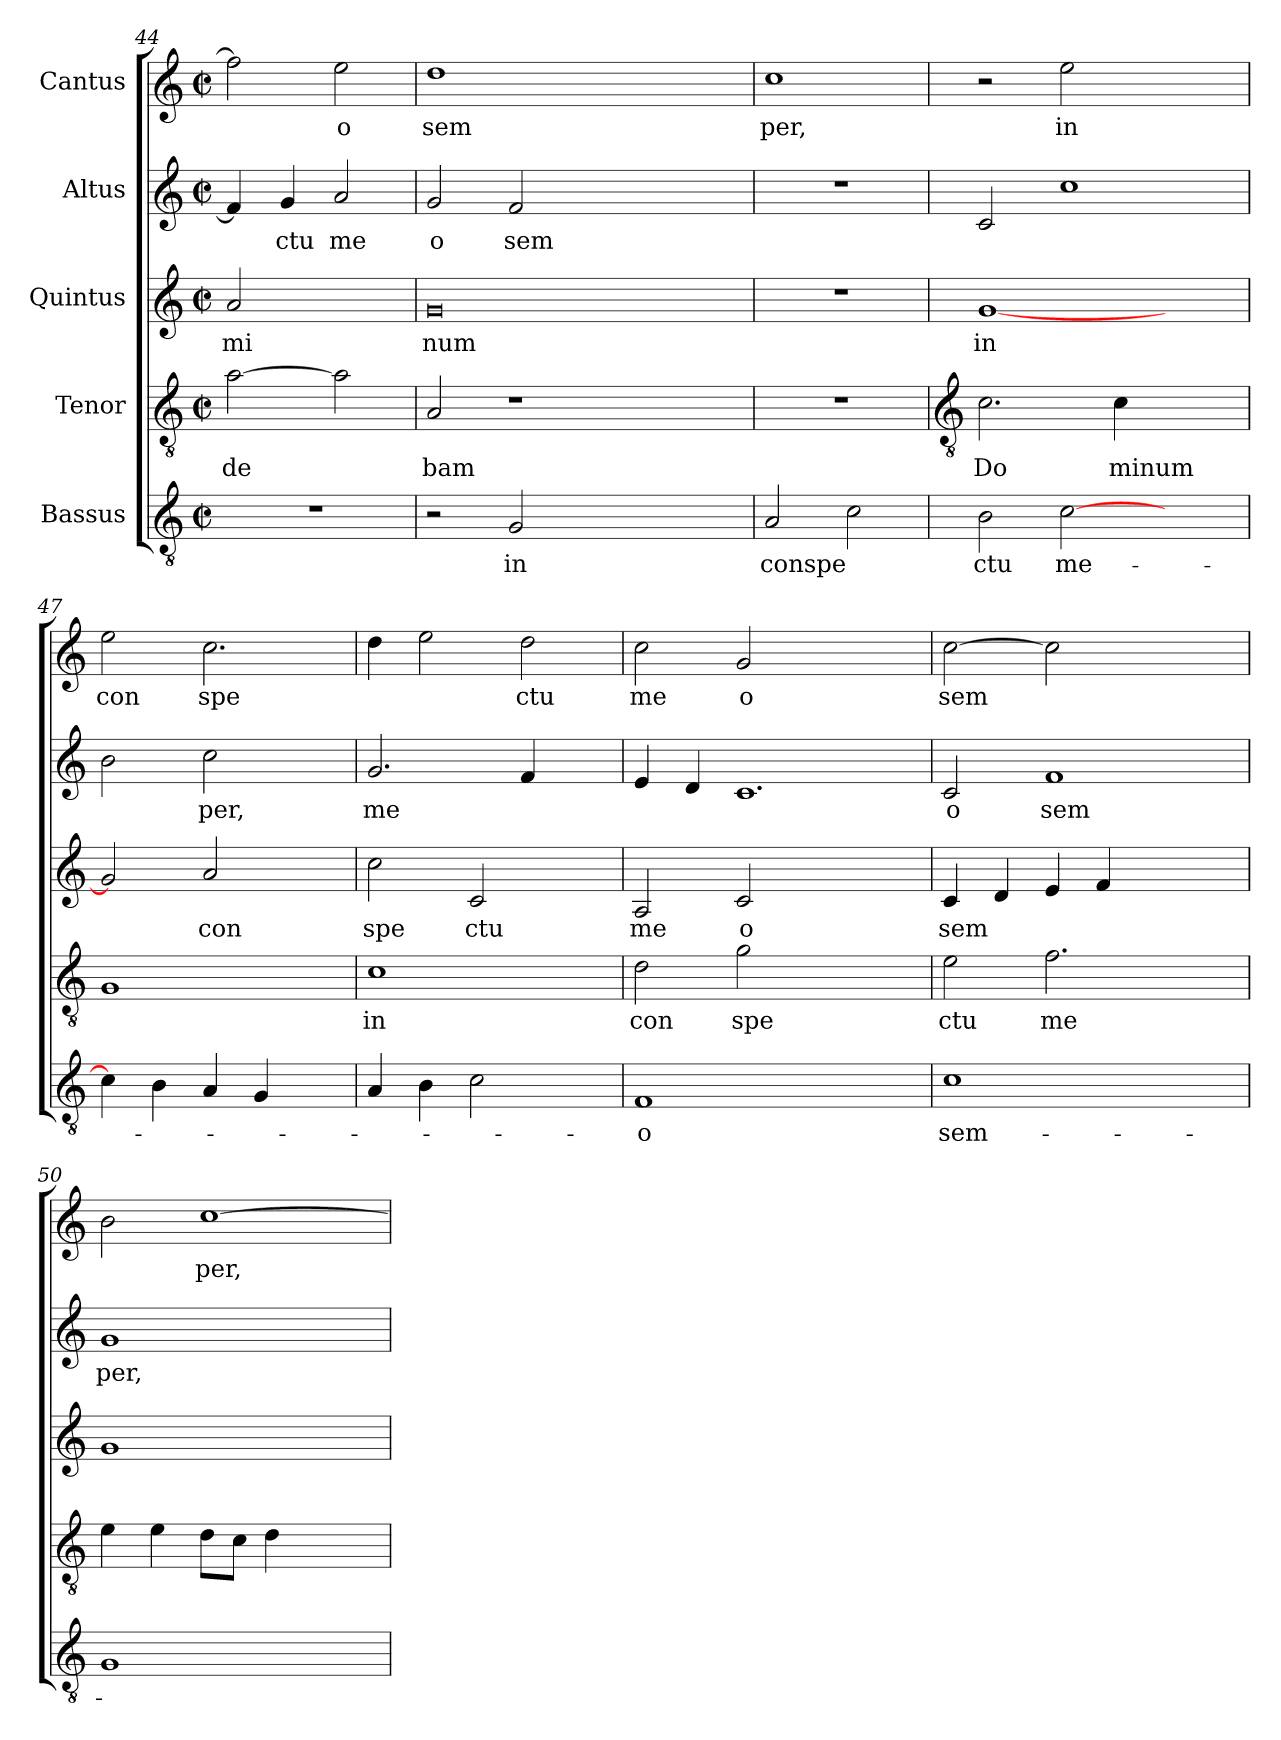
**kern	**text	**kern	**text	**kern	**text	**kern	**text	**kern	**text
*part5	*part5	*part4	*part4	*part3	*part3	*part2	*part2	*part1	*part1
*staff5	*staff5	*staff4	*staff4	*staff3	*staff3	*staff2	*staff2	*staff1	*staff1
*I"Bassus	*	*I"Tenor	*	*I"Quintus	*	*I"Altus	*	*I"Cantus	*
!!LO:LB:g=z
*clefGv2	*	*clefGv2	*	*clefG2	*	*clefG2	*	*clefG2	*
*k[]	*	*k[]	*	*k[]	*	*k[]	*	*k[]	*
*C:	*	*C:	*	*C:	*	*C:	*	*C:	*
*M2/2	*	*M2/2	*	*M2/2	*	*M2/2	*	*M2/2	*
*met(c|)	*	*met(c|)	*	*met(c|)	*	*met(c|)	*	*met(c|)	*
=44	=44	=44	=44	=44	=44	=44	=44	=44	=44
!	!	!	!LO:LY:b	!	!LO:LY:b	!	!	!	!
1r	.	[2a\	de	2a/	mi	4f/]	.	2ff\]	.
!	!	!	!	!	!	!	!LO:LY:b	!	!
.	.	.	.	.	.	4g/	ctu	.	.
!	!	!	!	!	!	!	!LO:LY:b	!	!LO:LY:b
.	.	2a\]	.	2ryy	.	2a/	me	2ee\	-o
!!LO:LB:g=z
=44A	=44A	=44A	=44A	=44A	=44A	=44A	=44A	=44A	=44A
!	!	!	!LO:LY:b	!	!LO:LY:b	!	!LO:LY:b	!	!LO:LY:b
2r	.	2A/	bam	0g	num	2g/	o	1dd	sem
!	!LO:LY:b	!	!	!	!	!	!LO:LY:b	!	!
2G/	in	1r	.	.	.	2f/	sem	.	.
1ryy	.	.	.	.	.	1ryy	.	1ryy	.
.	.	2ryy	.	.	.	.	.	.	.
=45A	=45A	=45A	=45A	=45A	=45A	=45A	=45A	=45A	=45A
!	!LO:LY:b	!	!	!	!	!	!	!	!LO:LY:b
2A/	conspe	1r	.	1r	.	1r	.	1cc	per,
2c\	.	.	.	.	.	.	.	.	.
!!LO:LB:g=z
=46A	=46A	=46A	=46A	=46A	=46A	=46A	=46A	=46A	=46A
*	*	*clefGv2	*	*	*	*	*	*	*
!	!LO:LY:b	!	!LO:LY:b	!	!LO:LY:b	!	!	!	!
2B\	ctu	2.c\	Do	[1g	in	2c/	.	2r	.
!	!LO:LY:b	!	!	!	!	!	!	!	!LO:LY:b
[2c\	me-	.	.	.	.	1cc	.	2ee\	in
!	!	!	!LO:LY:b	!	!	!	!	!	!
.	.	4c\	minum	.	.	.	.	.	.
2ryy	.	2ryy	.	2ryy	.	.	.	2ryy	.
=47A	=47A	=47A	=47A	=47A	=47A	=47A	=47A	=47A	=47A
!	!	!	!	!	!	!	!	!	!LO:LY:b
4c\]	.	1G	.	2g/]	.	2b\	.	2ee\	con
4B\	.	.	.	.	.	.	.	.	.
!	!	!	!	!	!LO:LY:b	!	!LO:LY:b	!	!LO:LY:b
4A/	.	.	.	2a/	con	2cc\	per,	2.cc\	spe
4G/	.	.	.	.	.	.	.	.	.
4ryy	.	4ryy	.	4ryy	.	4ryy	.	.	.
=47B	=47B	=47B	=47B	=47B	=47B	=47B	=47B	=47B	=47B
!	!	!	!LO:LY:b	!	!LO:LY:b	!	!LO:LY:b	!	!
4A/	.	1c	in	2cc\	spe	2.g/	me	4dd\	.
4B\	.	.	.	.	.	.	.	2ee\	.
!	!	!	!	!	!LO:LY:b	!	!	!	!
2c\	.	.	.	2c/	ctu	.	.	.	.
!	!	!	!	!	!	!	!	!	!LO:LY:b
.	.	.	.	.	.	4f/	.	2dd\	ctu
4ryy	.	4ryy	.	4ryy	.	4ryy	.	.	.
=48A	=48A	=48A	=48A	=48A	=48A	=48A	=48A	=48A	=48A
!	!LO:LY:b	!	!LO:LY:b	!	!LO:LY:b	!	!	!	!LO:LY:b
1F	-o	2d\	con	2A/	me	4e/	.	2cc\	me
.	.	.	.	.	.	4d/	.	.	.
!	!	!	!LO:LY:b	!	!LO:LY:b	!	!	!	!LO:LY:b
.	.	2g\	spe	2c/	o	1.c	.	2g/	o
1ryy	.	1ryy	.	1ryy	.	.	.	1ryy	.
=49A	=49A	=49A	=49A	=49A	=49A	=49A	=49A	=49A	=49A
!	!LO:LY:b	!	!LO:LY:b	!	!LO:LY:b	!	!LO:LY:b	!	!LO:LY:b
1c	sem-	2e\	ctu	4c/	sem	2c/	o	[2cc\	sem
.	.	.	.	4d/	.	.	.	.	.
!	!	!	!LO:LY:b	!	!	!	!LO:LY:b	!	!
.	.	2.f\	me	4e/	.	1f	sem	2cc\]	.
.	.	.	.	4f/	.	.	.	.	.
2ryy	.	.	.	2ryy	.	.	.	2ryy	.
.	.	4ryy	.	.	.	.	.	.	.
=50A	=50A	=50A	=50A	=50A	=50A	=50A	=50A	=50A	=50A
!	!	!	!	!	!	!	!LO:LY:b	!	!
1G	.	4e\	.	1g	.	1g	per,	2b\	.
.	.	4e\	.	.	.	.	.	.	.
!	!	!	!	!	!	!	!	!	!LO:LY:b
.	.	8d\L	.	.	.	.	.	[1cc	per,
.	.	8c\J	.	.	.	.	.	.	.
.	.	4d\	.	.	.	.	.	.	.
2ryy	.	2ryy	.	2ryy	.	2ryy	.	.	.
=	=	=	=	=	=	=	=	=	=
*-	*-	*-	*-	*-	*-	*-	*-	*-	*-
